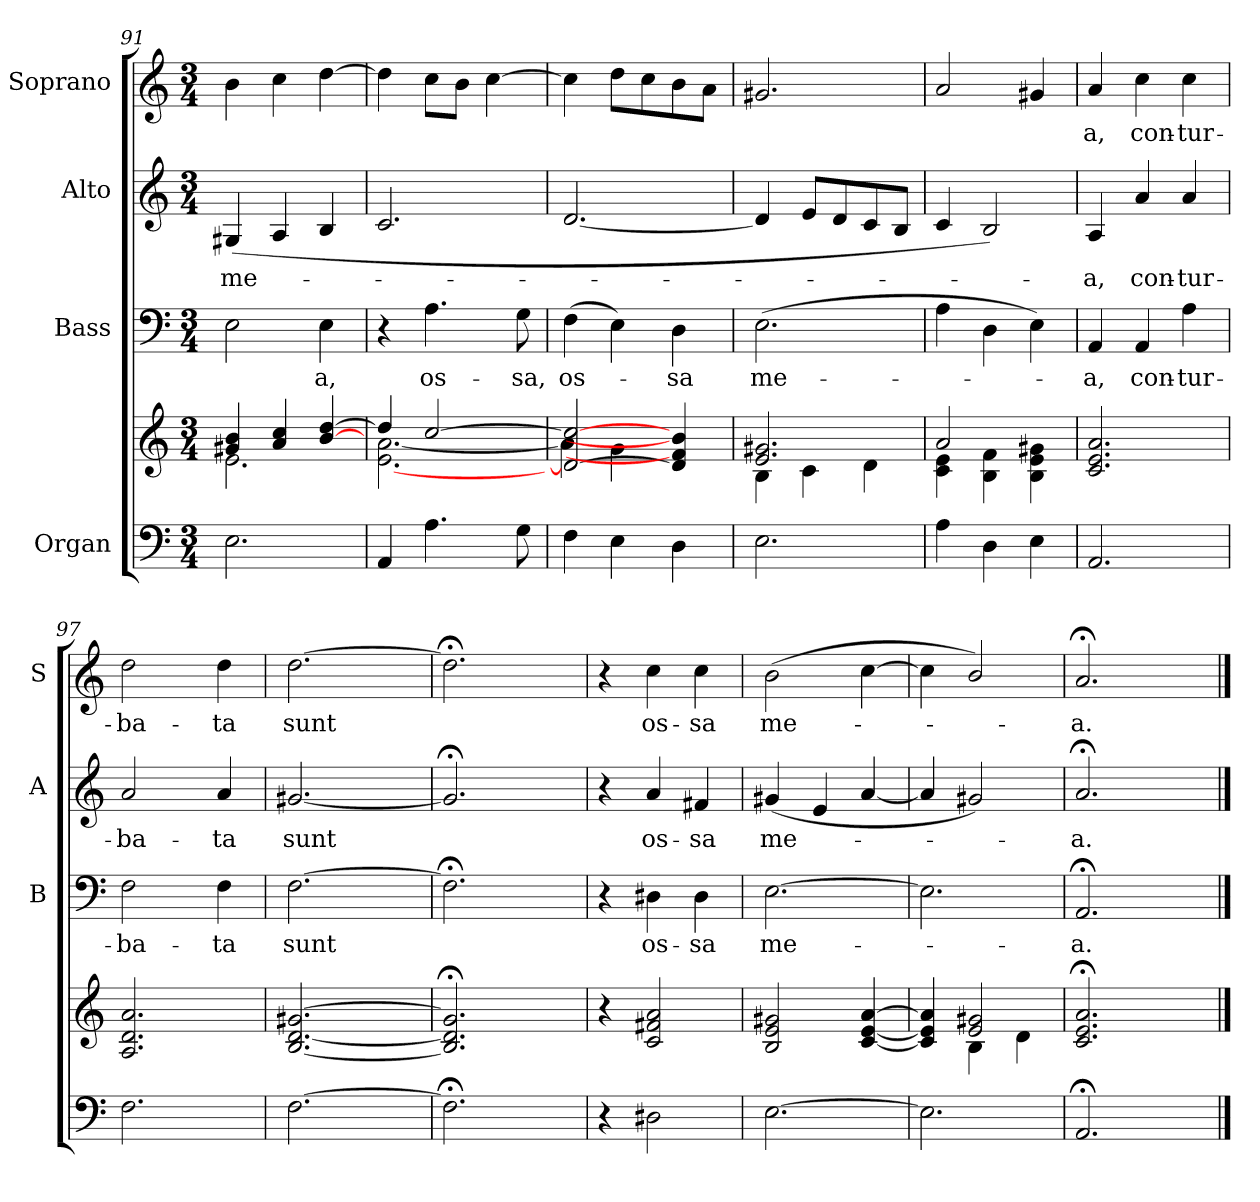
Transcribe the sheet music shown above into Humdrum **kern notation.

**kern	**kern	**kern	**text	**kern	**text	**kern	**text
*part4	*part4	*part3	*part3	*part2	*part2	*part1	*part1
*staff5	*staff4	*staff3	*staff3	*staff2	*staff2	*staff1	*staff1
*I"Organ	*	*I"Bass	*	*I"Alto	*	*I"Soprano	*
*	*	*I'B	*	*I'A	*	*I'S	*
*clefF4	*clefG2	*clefF4	*	*clefG2	*	*clefG2	*
*k[]	*k[]	*k[]	*	*k[]	*	*k[]	*
*C:	*C:	*C:	*	*C:	*	*C:	*
*M3/4	*M3/4	*M3/4	*	*M3/4	*	*M3/4	*
=91	=91	=91	=91	=91	=91	=91	=91
*	*^	*	*	*	*	*	*
*	*	*^	*	*	*	*	*	*
!	!	!	!	!	!	!	!LO:LY:b	!	!
2.E	4g#X/ 4b/	2.e\	4ryy	2E	.	(<4G#X	me-	4b	.
.	4a/ 4cc/	.	4ryy	.	.	4A	.	4cc	.
!	!	!	!	!	!LO:LY:b	!	!	!	!
.	[4b/ [4dd/	.	4ryy	4E	a,	4B	.	[4dd	.
=92	=92	=92	=92	=92	=92	=92	=92	=92	=92
!	!	!	!LO:N:vis=1	!	!	!	!	!	!
4AA	4dd/]	[2.e\ [2.a\	2.ryy	4r	.	2.c	.	4dd]	.
!	!	!	!	!	!LO:LY:b	!	!	!	!
4.A	[2cc/	.	.	4.A	os-	.	.	8ccL	.
.	.	.	.	.	.	.	.	8bJ	.
.	.	.	.	.	.	.	.	[4cc	.
!	!	!	!	!	!LO:LY:b	!	!	!	!
8G	.	.	.	8G	-sa,	.	.	.	.
=93	=93	=93	=93	=93	=93	=93	=93	=93	=93
!	!	!	!LO:N:vis=1	!	!LO:LY:b	!	!	!	!
4F	2d/_ 2cc/_	4a\]	2.ryy	(>4F	os-	[2.d	.	4cc]	.
4E	.	4g\	.	4E)	.	.	.	8ddL	.
.	.	.	.	.	.	.	.	8cc	.
!	!	!	!	!	!LO:LY:b	!	!	!	!
4D	4d/] 4f/] 4b/]	4ryy	.	4D	sa	.	.	8b	.
.	.	.	.	.	.	.	.	8aJ	.
=94	=94	=94	=94	=94	=94	=94	=94	=94	=94
!	!	!	!LO:N:vis=1	!	!LO:LY:b	!	!	!	!
2.E	2.e/ 2.g#X/	4B\	2.ryy	(>2.E	me-	4d]	.	2.g#X	.
.	.	4c\	.	.	.	8eL	.	.	.
.	.	.	.	.	.	8d	.	.	.
.	.	4d\	.	.	.	8c	.	.	.
.	.	.	.	.	.	8BJ	.	.	.
=95	=95	=95	=95	=95	=95	=95	=95	=95	=95
!	!	!	!LO:N:vis=1	!	!	!	!	!	!
4A	2a/	4c\ 4e\	2.ryy	4A	.	4c	.	2a	.
4D	.	4B\ 4f\	.	4D	.	2B)	.	.	.
4E	4ryy	4B\ 4e\ 4g#X\	.	4E)	.	.	.	4g#X	.
*	*	*v	*v	*	*	*	*	*	*
!!LO:LB:g=z
=96	=96	=96	=96	=96	=96	=96	=96	=96
!	!	!	!	!LO:LY:b	!	!LO:LY:b	!	!LO:LY:b
2.AA	2.c/ 2.e/ 2.a/	4ryy	4AA	a,	4A	a,	4a	a,
!	!	!	!	!LO:LY:b	!	!LO:LY:b	!	!LO:LY:b
.	.	4ryy	4AA	con-	4a	con-	4cc	con-
!	!	!	!	!LO:LY:b	!	!LO:LY:b	!	!LO:LY:b
.	.	4ryy	4A	-tur-	4a	-tur-	4cc	-tur-
=97	=97	=97	=97	=97	=97	=97	=97	=97
!	!	!	!	!LO:LY:b	!	!LO:LY:b	!	!LO:LY:b
2.F	2.A/ 2.d/ 2.a/	4ryy	2F	-ba-	2a	-ba-	2dd	-ba-
.	.	4ryy	.	.	.	.	.	.
!	!	!	!	!LO:LY:b	!	!LO:LY:b	!	!LO:LY:b
.	.	4ryy	4F	-ta	4a	-ta	4dd	-ta
=98	=98	=98	=98	=98	=98	=98	=98	=98
!	!	!	!	!LO:LY:b	!	!LO:LY:b	!	!LO:LY:b
[2.F	[2.B/ [2.d/ [2.g#X/	4ryy	[2.F	sunt	[2.g#X	sunt	[2.dd	sunt
.	.	4ryy	.	.	.	.	.	.
.	.	4ryy	.	.	.	.	.	.
=99	=99	=99	=99	=99	=99	=99	=99	=99
2.F;]	2.B/];< 2.d/];< 2.g#/];<	4ryy	2.F;<]	.	2.g#;<]	.	2.dd;<]	.
.	.	4ryy	.	.	.	.	.	.
.	.	4ryy	.	.	.	.	.	.
=100	=100	=100	=100	=100	=100	=100	=100	=100
4r	4r	4ryy	4r	.	4r	.	4r	.
!	!	!	!	!LO:LY:b	!	!LO:LY:b	!	!LO:LY:b
2D#X	2c/ 2f#X/ 2a/	4ryy	4D#X	os-	4a	os-	4cc	os-
!	!	!	!	!LO:LY:b	!	!LO:LY:b	!	!LO:LY:b
.	.	4ryy	4D#	-sa	4f#X	-sa	4cc	-sa
=101	=101	=101	=101	=101	=101	=101	=101	=101
!	!	!	!	!LO:LY:b	!	!LO:LY:b	!	!LO:LY:b
[2.E	2B/ 2e/ 2g#X/	4ryy	[2.E	me-	(<4g#X	me-	(>2b	me-
.	.	4ryy	.	.	4e	.	.	.
.	[4c/ [4e/ [4a/	4ryy	.	.	[4a	.	[4cc	.
=102	=102	=102	=102	=102	=102	=102	=102	=102
2.E]	4c/] 4e/] 4a/]	4ryy	2.E]	.	4a]	.	4cc]	.
.	2e/ 2g#X/	4B\	.	.	2g#X)	.	2b/)	.
.	.	4d\	.	.	.	.	.	.
=103	=103	=103	=103	=103	=103	=103	=103	=103
!	!	!	!	!LO:LY:b	!	!LO:LY:b	!	!LO:LY:b
2.AA;	2.c/;< 2.e/;< 2.a/;<	4ryy	2.AA;<	a.	2.a;<	a.	2.a;<	a.
.	.	4ryy	.	.	.	.	.	.
.	.	4ryy	.	.	.	.	.	.
*	*v	*v	*	*	*	*	*	*
==	==	==	==	==	==	==	==
*-	*-	*-	*-	*-	*-	*-	*-
